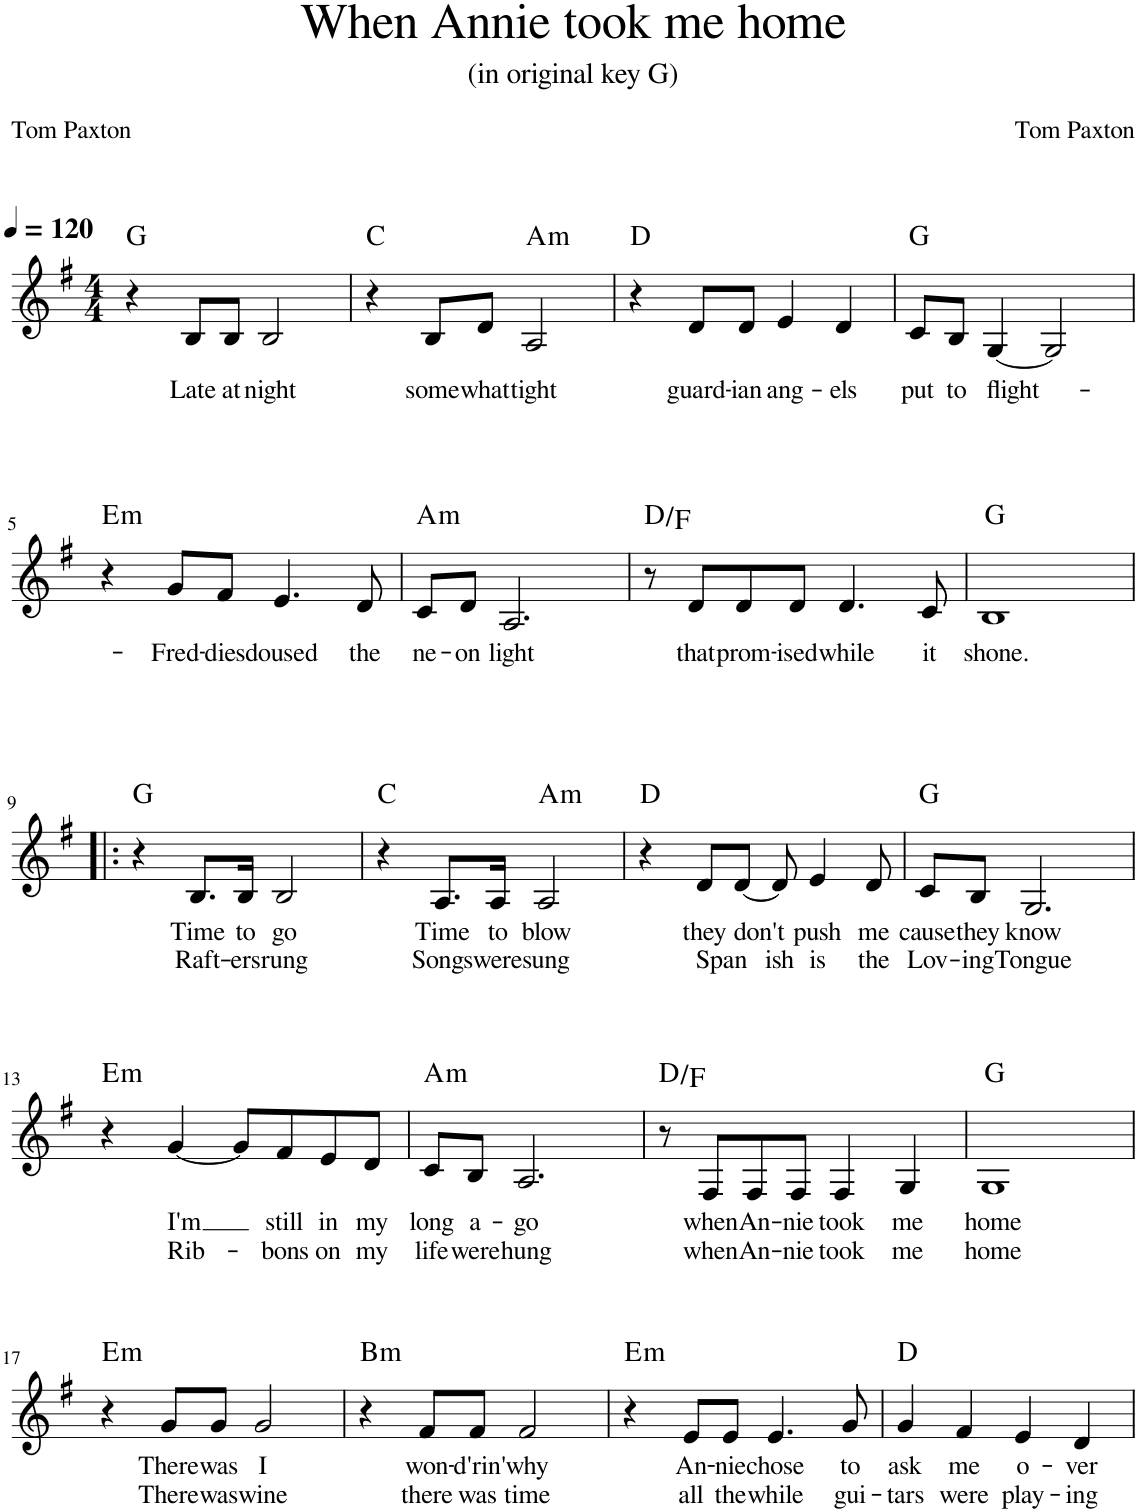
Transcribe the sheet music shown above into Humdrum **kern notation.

**kern	**text	**text	**harte
*part1	*part1	*part1	*part1
*staff1	*staff1	*staff1	*
*I"Piano	*	*	*
*I'Pno.	*	*	*
*clefG2	*	*	*
*k[f#]	*	*	*
*M4/4	*	*	*
=1	=1	=1	=1
4r	.	.	G:maj
*MM120	*	*	*
!	!LO:LY:b	!	!
8B/L	Late	.	.
!	!LO:LY:b	!	!
8B/J	at	.	.
!	!LO:LY:b	!	!
2B/	night	.	.
=2	=2	=2	=2
4r	.	.	C:maj
!	!LO:LY:b	!	!
8B/L	some	.	.
!	!LO:LY:b	!	!
8d/J	what	.	.
!	!LO:LY:b	!	!LO:H:kt=m
2A/	tight	.	A:min
=3	=3	=3	=3
4r	.	.	D:maj
!	!LO:LY:b	!	!
8d/L	guard-	.	.
!	!LO:LY:b	!	!
8d/J	-ian	.	.
!	!LO:LY:b	!	!
4e/	ang-	.	.
!	!LO:LY:b	!	!
4d/	-els	.	.
=4	=4	=4	=4
!	!LO:LY:b	!	!
8c/L	put	.	G:maj
!	!LO:LY:b	!	!
8B/J	to	.	.
!	!LO:LY:b	!	!
[4G/	flight-	.	.
2G/]	.	.	.
!!LO:LB:g=z
=5	=5	=5	=5
!	!	!	!LO:H:kt=m
4r	.	.	E:min
!	!LO:LY:b	!	!
8g/L	-Fred-	.	.
!	!LO:LY:b	!	!
8f#/J	-dies	.	.
!	!LO:LY:b	!	!
4.e/	doused	.	.
!	!LO:LY:b	!	!
8d/	the	.	.
=6	=6	=6	=6
!	!LO:LY:b	!	!LO:H:kt=m
8c/L	ne-	.	A:min
!	!LO:LY:b	!	!
8d/J	-on	.	.
!	!LO:LY:b	!	!
2.A/	light	.	.
=7	=7	=7	=7
8r	.	.	D:maj/b3
!	!LO:LY:b	!	!
8d/L	that	.	.
!	!LO:LY:b	!	!
8d/	prom-	.	.
!	!LO:LY:b	!	!
8d/J	-ised	.	.
!	!LO:LY:b	!	!
4.d/	while	.	.
!	!LO:LY:b	!	!
8c/	it	.	.
=8	=8	=8	=8
!	!LO:LY:b	!	!
1B	shone.	.	G:maj
!!LO:LB:g=z
=9!|:	=9!|:	=9!|:	=9!|:
4r	.	.	G:maj
!	!LO:LY:b	!LO:LY:b	!
8.B/L	Time	Raft-	.
!	!LO:LY:b	!LO:LY:b	!
16B/Jk	to	-ers	.
!	!LO:LY:b	!LO:LY:b	!
2B/	go	rung	.
=10	=10	=10	=10
4r	.	.	C:maj
!	!LO:LY:b	!LO:LY:b	!
8.A/L	Time	Songs	.
!	!LO:LY:b	!LO:LY:b	!
16A/Jk	to	were	.
!	!LO:LY:b	!LO:LY:b	!LO:H:kt=m
2A/	blow	sung	A:min
=11	=11	=11	=11
4r	.	.	D:maj
!	!LO:LY:b	!LO:LY:b	!
8d/L	they	Span	.
!	!LO:LY:b	!	!
[8d/J	don't	.	.
!	!	!LO:LY:b	!
8d/]	.	ish	.
!	!LO:LY:b	!LO:LY:b	!
4e/	push	is	.
!	!LO:LY:b	!LO:LY:b	!
8d/	me	the	.
=12	=12	=12	=12
!	!LO:LY:b	!LO:LY:b	!
8c/L	cause	Lov-	G:maj
!	!LO:LY:b	!LO:LY:b	!
8B/J	they	-ing	.
!	!LO:LY:b	!LO:LY:b	!
2.G/	know	Tongue	.
!!LO:LB:g=z
=13	=13	=13	=13
!	!	!	!LO:H:kt=m
4r	.	.	E:min
!	!LO:LY:b	!LO:LY:b	!
[4g/	I'm	Rib-	.
8g/L]	.	.	.
!	!LO:LY:b	!LO:LY:b	!
8f#/	still	-bons	.
!	!LO:LY:b	!LO:LY:b	!
8e/	in	on	.
!	!LO:LY:b	!LO:LY:b	!
8d/J	my	my	.
=14	=14	=14	=14
!	!LO:LY:b	!LO:LY:b	!LO:H:kt=m
8c/L	long	life	A:min
!	!LO:LY:b	!LO:LY:b	!
8B/J	a-	were	.
!	!LO:LY:b	!LO:LY:b	!
2.A/	-go	hung	.
=15	=15	=15	=15
8r	.	.	D:maj/b3
!	!LO:LY:b	!LO:LY:b	!
8F#/L	when	when	.
!	!LO:LY:b	!LO:LY:b	!
8F#/	An-	An-	.
!	!LO:LY:b	!LO:LY:b	!
8F#/J	-nie	-nie	.
!	!LO:LY:b	!LO:LY:b	!
4F#/	took	took	.
!	!LO:LY:b	!LO:LY:b	!
4G/	me	me	.
=16	=16	=16	=16
!	!LO:LY:b	!LO:LY:b	!
1G	home	home	G:maj
!!LO:LB:g=z
=17	=17	=17	=17
!	!	!	!LO:H:kt=m
4r	.	.	E:min
!	!LO:LY:b	!LO:LY:b	!
8g/L	There	There	.
!	!LO:LY:b	!LO:LY:b	!
8g/J	was	was	.
!	!LO:LY:b	!LO:LY:b	!
2g/	I	wine	.
=18	=18	=18	=18
!	!	!	!LO:H:kt=m
4r	.	.	B:min
!	!LO:LY:b	!LO:LY:b	!
8f#/L	won-	there	.
!	!LO:LY:b	!LO:LY:b	!
8f#/J	-d'rin'	was	.
!	!LO:LY:b	!LO:LY:b	!
2f#/	why	time	.
=19	=19	=19	=19
!	!	!	!LO:H:kt=m
4r	.	.	E:min
!	!LO:LY:b	!LO:LY:b	!
8e/L	An-	all	.
!	!LO:LY:b	!LO:LY:b	!
8e/J	-nie	the	.
!	!LO:LY:b	!LO:LY:b	!
4.e/	chose	while	.
!	!LO:LY:b	!LO:LY:b	!
8g/	to	gui-	.
=20	=20	=20	=20
!	!LO:LY:b	!LO:LY:b	!
4g/	ask	tars	D:maj
!	!LO:LY:b	!LO:LY:b	!
4f#/	me	were	.
!	!LO:LY:b	!LO:LY:b	!
4e/	-o-	-play-	.
!	!LO:LY:b	!LO:LY:b	!
4d/	-ver	-ing	.
=	=	=	=
*-	*-	*-	*-
